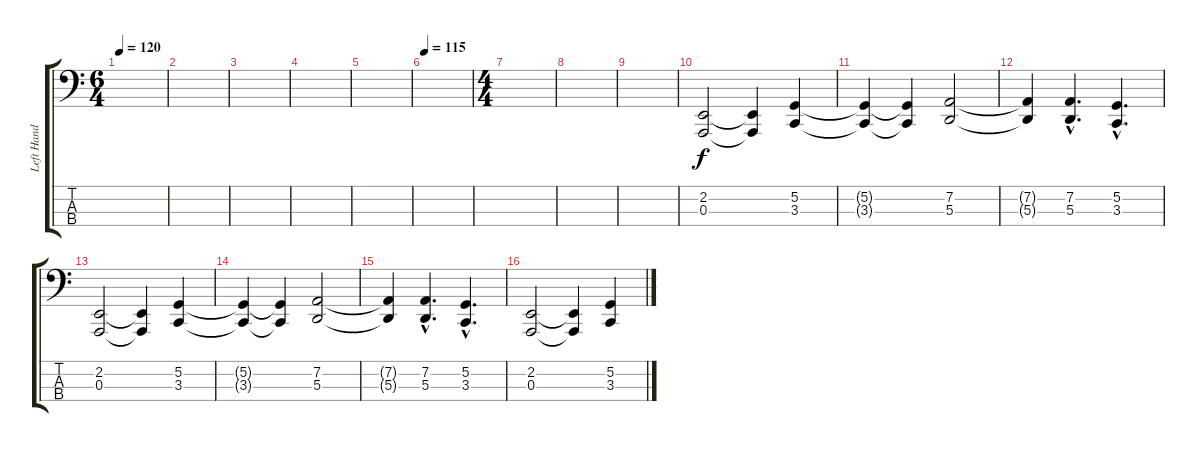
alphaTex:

\track ("Left Hand Piano" "Left Hand ") {instrument acousticgrandpiano}
\staff {score tabs}
\tuning (G2 D2 A1 E1) {hide}
\ts (6 4)
\tempo 120
\tempo 90
\tempo 120
\clef f4
\ks c
|
|
|
|
|
\tempo 115
|
\ts (4 4)
|
|
|
(2.2 0.3).2 (2.2{t} 0.3{t}).4 (5.2 3.3).4 |
(5.2{t} 3.3{t}).4 (5.2{t} 3.3{t}).4 (7.2 5.3).2 |
(7.2{t} 5.3{t}).4 (7.2{hac} 5.3{hac}).4{d} (5.2{hac} 3.3{hac}).4{d} |
(2.2 0.3).2 (2.2{t} 0.3{t}).4 (5.2 3.3).4 |
(5.2{t} 3.3{t}).4 (5.2{t} 3.3{t}).4 (7.2 5.3).2 |
(7.2{t} 5.3{t}).4 (7.2{hac} 5.3{hac}).4{d} (5.2{hac} 3.3{hac}).4{d} |
(2.2 0.3).2 (2.2{t} 0.3{t}).4 (5.2 3.3).4
